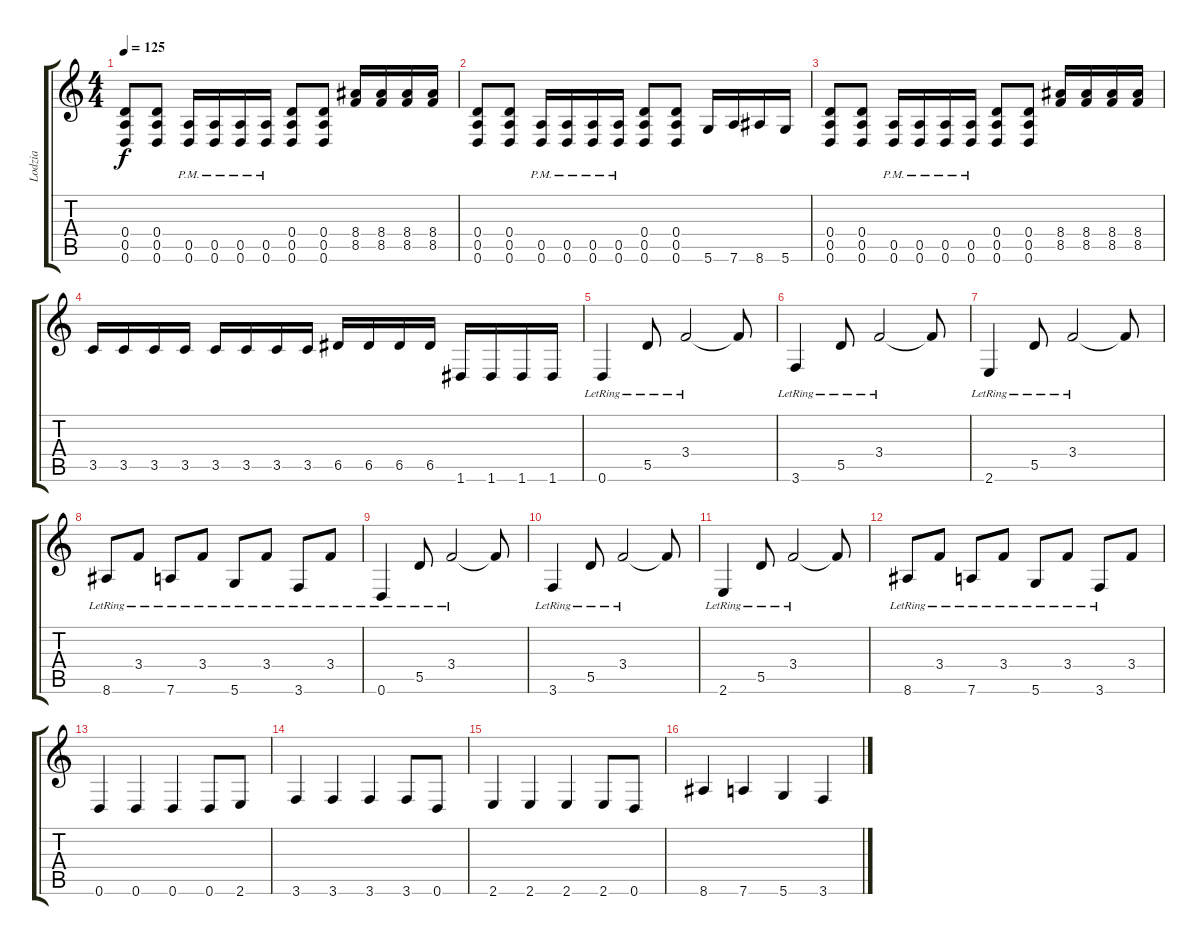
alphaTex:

\track ("Lodzia" "Lodzia") {instrument distortionguitar}
\staff {score tabs}
\tuning (E4 B3 G3 D3 A2 D2) {hide}
\ts (4 4)
\tempo 125
\clef g2
\ks c
(0.4 0.5 0.6).8{dy f} (0.4 0.5 0.6).8 (0.5{pm} 0.6{pm}).16 (0.5{pm} 0.6{pm}).16 (0.5{pm} 0.6{pm}).16 (0.5{pm} 0.6{pm}).16 (0.4 0.5 0.6).8 (0.4 0.5 0.6).8 (8.4 8.5).16 (8.4 8.5).16 (8.4 8.5).16 (8.4 8.5).16 |
(0.4 0.5 0.6).8 (0.4 0.5 0.6).8 (0.5{pm} 0.6{pm}).16 (0.5{pm} 0.6{pm}).16 (0.5{pm} 0.6{pm}).16 (0.5{pm} 0.6{pm}).16 (0.4 0.5 0.6).8 (0.4 0.5 0.6).8 5.6.16 7.6.16 8.6.16 5.6.16 |
(0.4 0.5 0.6).8 (0.4 0.5 0.6).8 (0.5{pm} 0.6{pm}).16 (0.5{pm} 0.6{pm}).16 (0.5{pm} 0.6{pm}).16 (0.5{pm} 0.6{pm}).16 (0.4 0.5 0.6).8 (0.4 0.5 0.6).8 (8.4 8.5).16 (8.4 8.5).16 (8.4 8.5).16 (8.4 8.5).16 |
3.5.16 3.5.16 3.5.16 3.5.16 3.5.16 3.5.16 3.5.16 3.5.16 6.5.16 6.5.16 6.5.16 6.5.16 1.6.16 1.6.16 1.6.16 1.6.16 |
0.6{lr}.4 5.5{lr}.8 3.4{lr}.2 3.4{t}.8 |
3.6{lr}.4 5.5{lr}.8 3.4{lr}.2 3.4{t}.8 |
2.6{lr}.4 5.5{lr}.8 3.4{lr}.2 3.4{t}.8 |
8.6{lr}.8 3.4{lr}.8 7.6{lr}.8 3.4{lr}.8 5.6{lr}.8 3.4{lr}.8 3.6{lr}.8 3.4{lr}.8 |
0.6{lr}.4 5.5{lr}.8 3.4{lr}.2 3.4{t}.8 |
3.6{lr}.4 5.5{lr}.8 3.4{lr}.2 3.4{t}.8 |
2.6{lr}.4 5.5{lr}.8 3.4{lr}.2 3.4{t}.8 |
8.6{lr}.8 3.4{lr}.8 7.6{lr}.8 3.4{lr}.8 5.6{lr}.8 3.4{lr}.8 3.6{lr}.8 3.4.8 |
0.6.4 0.6.4 0.6.4 0.6.8 2.6.8 |
3.6.4 3.6.4 3.6.4 3.6.8 0.6.8 |
2.6.4 2.6.4 2.6.4 2.6.8 0.6.8 |
8.6.4 7.6.4 5.6.4 3.6.4
